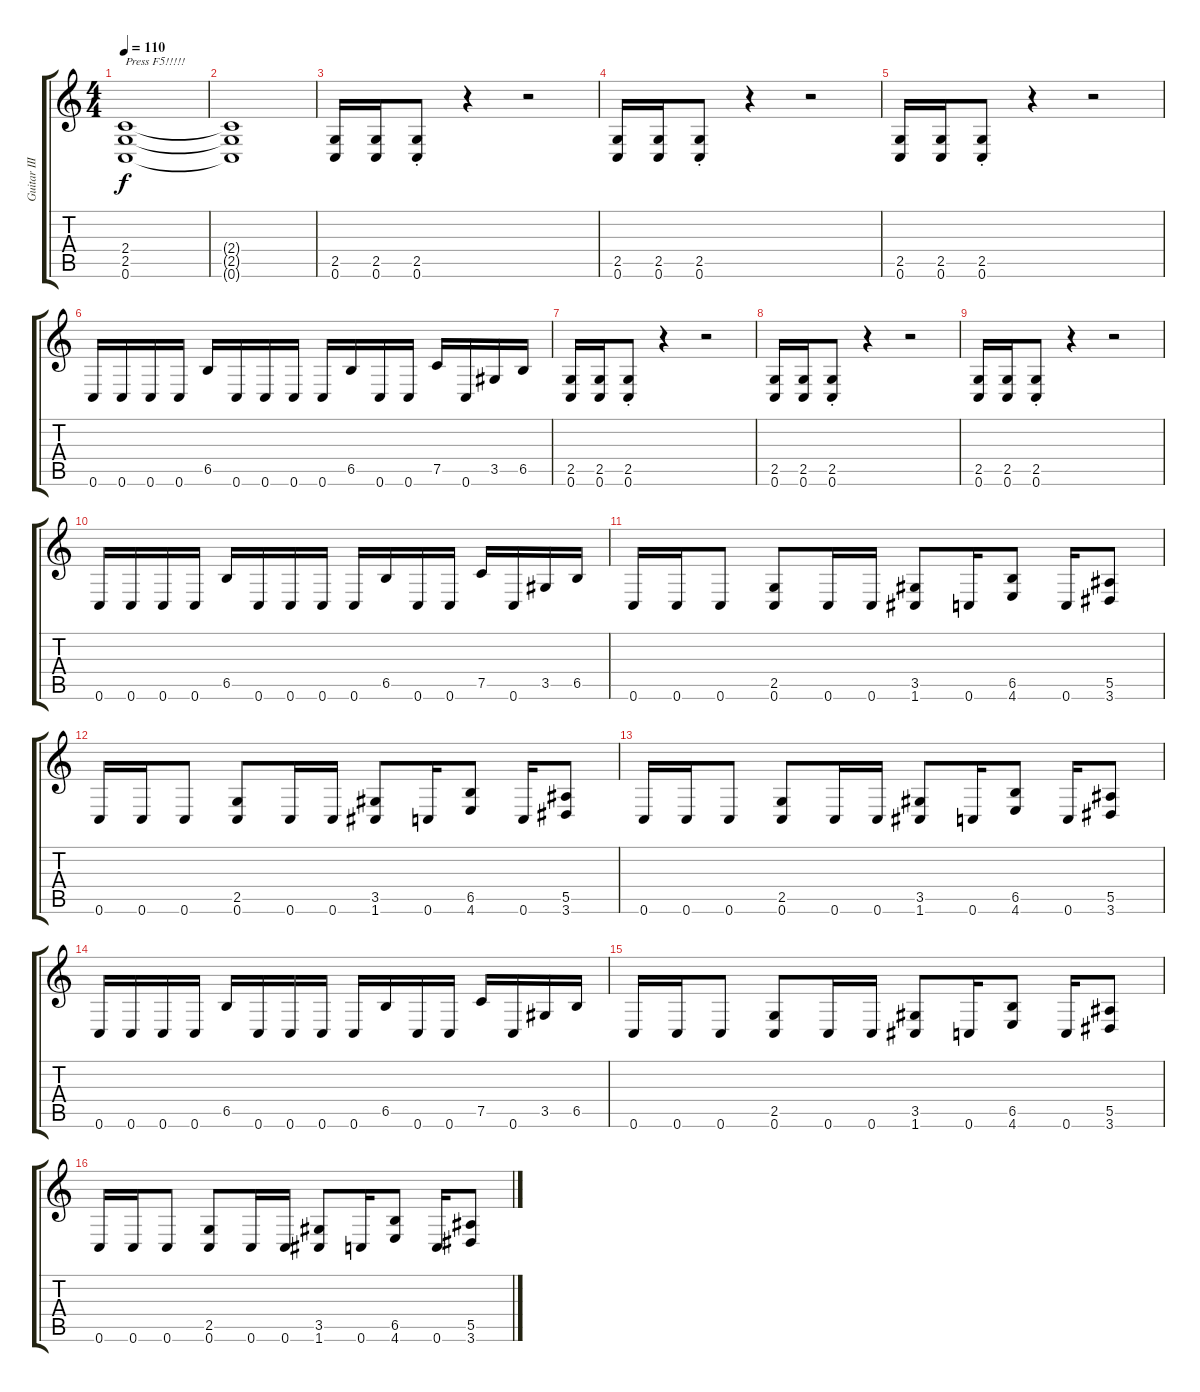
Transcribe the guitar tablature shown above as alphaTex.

\track ("Guitar III" "Guitar III") {instrument distortionguitar}
\staff {score tabs}
\tuning (C4 G3 Eb3 Bb2 F2 C2) {hide}
\ts (4 4)
\tempo 110
\clef g2
\ks c
(2.4 2.5 0.6).1{txt "Press F5!!!!!" dy f instrument distortionguitar} |
(2.4{t} 2.5{t} 0.6{t}).1 |
(2.5 0.6).16 (2.5 0.6).16 (2.5{st} 0.6{st}).8 r.4 r.2 |
(2.5 0.6).16 (2.5 0.6).16 (2.5{st} 0.6{st}).8 r.4 r.2 |
(2.5 0.6).16 (2.5 0.6).16 (2.5{st} 0.6{st}).8 r.4 r.2 |
0.6.16 0.6.16 0.6.16 0.6.16 6.5.16 0.6.16 0.6.16 0.6.16 0.6.16 6.5.16 0.6.16 0.6.16 7.5.16 0.6.16 3.5.16 6.5.16 |
(2.5 0.6).16 (2.5 0.6).16 (2.5{st} 0.6{st}).8 r.4 r.2 |
(2.5 0.6).16 (2.5 0.6).16 (2.5{st} 0.6{st}).8 r.4 r.2 |
(2.5 0.6).16 (2.5 0.6).16 (2.5{st} 0.6{st}).8 r.4 r.2 |
0.6.16 0.6.16 0.6.16 0.6.16 6.5.16 0.6.16 0.6.16 0.6.16 0.6.16 6.5.16 0.6.16 0.6.16 7.5.16 0.6.16 3.5.16 6.5.16 |
0.6.16 0.6.16 0.6.8 (2.5 0.6).8 0.6.16 0.6.16 (3.5 1.6).8 0.6.16 (6.5 4.6).8 0.6.16 (5.5 3.6).8 |
0.6.16 0.6.16 0.6.8 (2.5 0.6).8 0.6.16 0.6.16 (3.5 1.6).8 0.6.16 (6.5 4.6).8 0.6.16 (5.5 3.6).8 |
0.6.16 0.6.16 0.6.8 (2.5 0.6).8 0.6.16 0.6.16 (3.5 1.6).8 0.6.16 (6.5 4.6).8 0.6.16 (5.5 3.6).8 |
0.6.16 0.6.16 0.6.16 0.6.16 6.5.16 0.6.16 0.6.16 0.6.16 0.6.16 6.5.16 0.6.16 0.6.16 7.5.16 0.6.16 3.5.16 6.5.16 |
0.6.16 0.6.16 0.6.8 (2.5 0.6).8 0.6.16 0.6.16 (3.5 1.6).8 0.6.16 (6.5 4.6).8 0.6.16 (5.5 3.6).8 |
0.6.16 0.6.16 0.6.8 (2.5 0.6).8 0.6.16 0.6.16 (3.5 1.6).8 0.6.16 (6.5 4.6).8 0.6.16 (5.5 3.6).8
